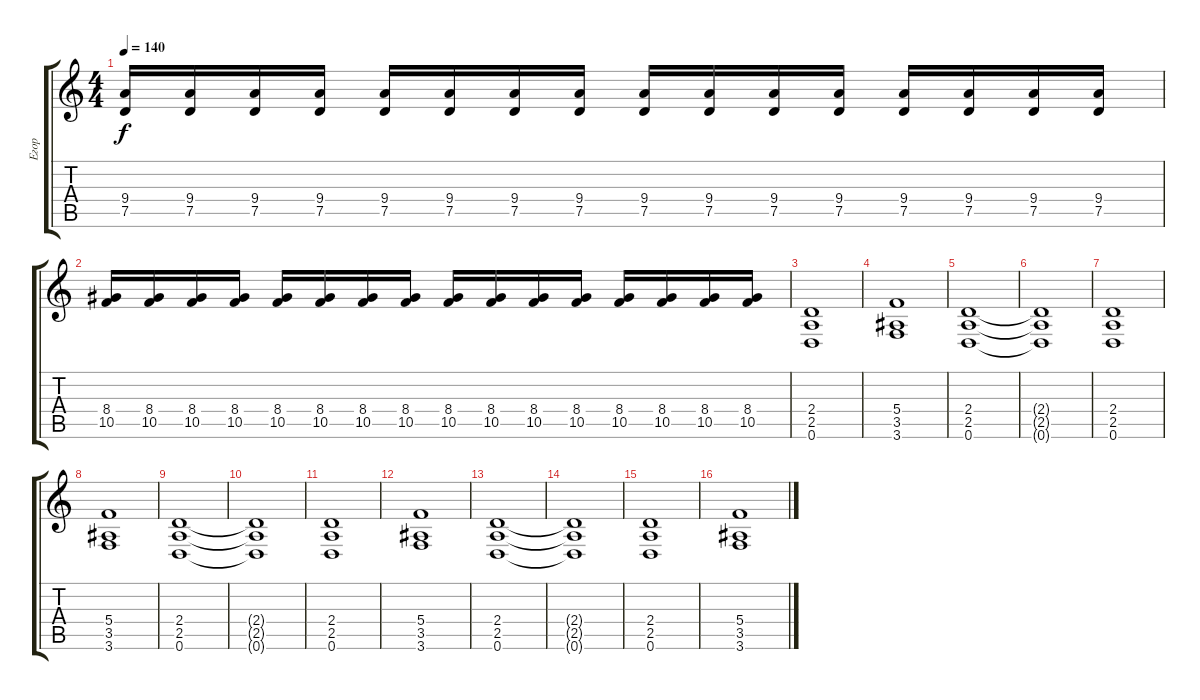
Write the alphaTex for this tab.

\track ("Егор" "Егор") {instrument distortionguitar}
\staff {score tabs}
\tuning (D4 A3 F3 C3 G2 D2) {hide}
\ts (4 4)
\tempo 140
\clef g2
\ks c
(9.4 7.5).16{dy f} (9.4 7.5).16 (9.4 7.5).16 (9.4 7.5).16 (9.4 7.5).16 (9.4 7.5).16 (9.4 7.5).16 (9.4 7.5).16 (9.4 7.5).16 (9.4 7.5).16 (9.4 7.5).16 (9.4 7.5).16 (9.4 7.5).16 (9.4 7.5).16 (9.4 7.5).16 (9.4 7.5).16 |
(8.4 10.5).16 (8.4 10.5).16 (8.4 10.5).16 (8.4 10.5).16 (8.4 10.5).16 (8.4 10.5).16 (8.4 10.5).16 (8.4 10.5).16 (8.4 10.5).16 (8.4 10.5).16 (8.4 10.5).16 (8.4 10.5).16 (8.4 10.5).16 (8.4 10.5).16 (8.4 10.5).16 (8.4 10.5).16 |
(2.4 2.5 0.6).1 |
(5.4 3.5 3.6).1 |
(2.4 2.5 0.6).1 |
(2.4{t} 2.5{t} 0.6{t}).1 |
(2.4 2.5 0.6).1 |
(5.4 3.5 3.6).1 |
(2.4 2.5 0.6).1 |
(2.4{t} 2.5{t} 0.6{t}).1 |
(2.4 2.5 0.6).1 |
(5.4 3.5 3.6).1 |
(2.4 2.5 0.6).1 |
(2.4{t} 2.5{t} 0.6{t}).1 |
(2.4 2.5 0.6).1 |
(5.4 3.5 3.6).1
